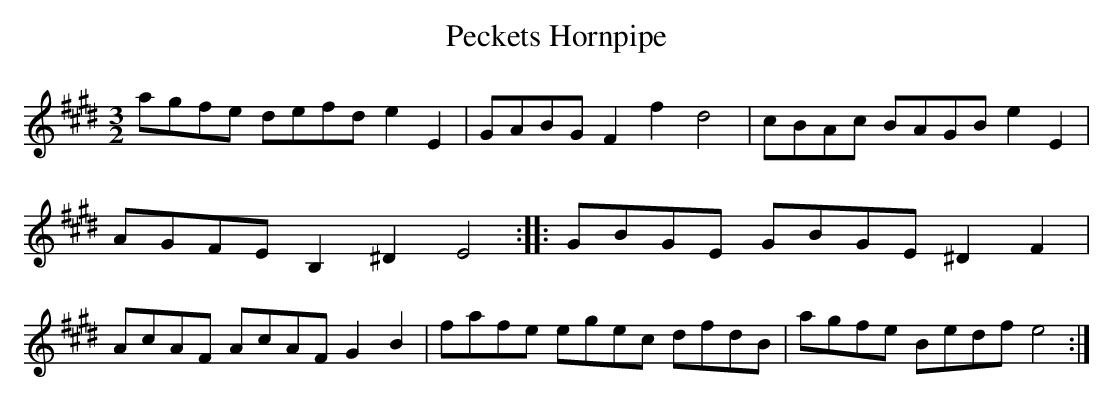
X:1
T:Peckets Hornpipe
M:3/2
L:1/8
K:E
agfe defd e2 E2| GABG F2 f2 d4| cBAc BAGB e2 E2| AGFE B,2 ^D2 E4::\
GBGE GBGE ^D2 F2| AcAF AcAF G2 B2| fafe egec dfdB| agfe Bedf e4:|
